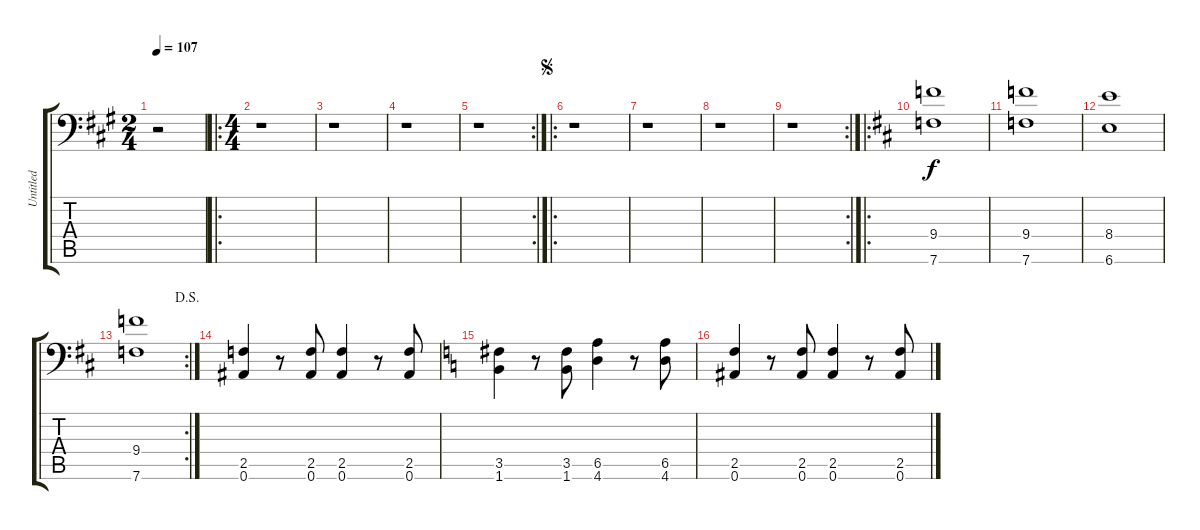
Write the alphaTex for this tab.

\track ("Untitled" "Untitled") {instrument distortionguitar}
\staff {score tabs}
\tuning (Bb3 F3 Db3 Ab2 Eb2 Bb1) {hide}
\ts (2 4)
\tempo 107
\clef f4
\ks a
r.2{dy f instrument distortionguitar} |
\ro
\ts (4 4)
r.1 |
r.1 |
r.1 |
\rc 2
r.1 |
\ro
\jump segno
r.1 |
r.1 |
r.1 |
\rc 2
r.1 |
\ro
\ks d
(9.4 7.6).1 |
(9.4 7.6).1 |
(8.4 6.6).1 |
\rc 2
\jump dalsegno
(9.4 7.6).1 |
(2.5 0.6).4 r.8 (2.5 0.6).8 (2.5 0.6).4 r.8 (2.5 0.6).8 |
\ks c
(3.5 1.6).4 r.8 (3.5 1.6).8 (6.5 4.6).4 r.8 (6.5 4.6).8 |
(2.5 0.6).4 r.8 (2.5 0.6).8 (2.5 0.6).4 r.8 (2.5 0.6).8
